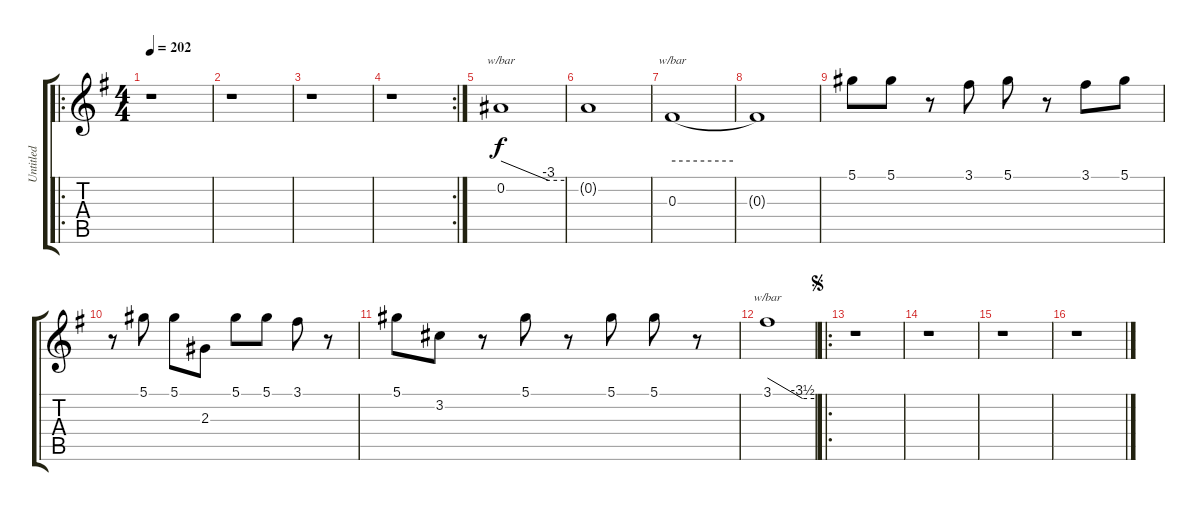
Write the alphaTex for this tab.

\track ("Untitled" "Untitled") {instrument distortionguitar}
\staff {score tabs}
\tuning (Eb4 Bb3 Gb3 Db3 Ab2 Eb2) {hide}
\ro
\ts (4 4)
\tempo 202
\clef g2
\ks g
r.1{dy f instrument distortionguitar} |
r.1 |
r.1 |
\rc 2
r.1 |
0.2.1{tbe (custom default 0 0 45 -12 60 -12)} |
0.2{t}.1 |
0.3.1{tbe (hold default 0 0 60 0)} |
0.3{t}.1 |
5.1.8 5.1.8 r.8 3.1.8 5.1.8 r.8 3.1.8 5.1.8 |
r.8 5.1.8 5.1.8 2.3.8 5.1.8 5.1.8 3.1.8 r.8 |
5.1.8 3.2.8 r.8 5.1.8 r.8 5.1.8 5.1.8 r.8 |
3.1.1{tbe (custom default 0 0 45 -14 60 -14)} |
\ro
\jump segno
r.1 |
r.1 |
r.1 |
r.1
